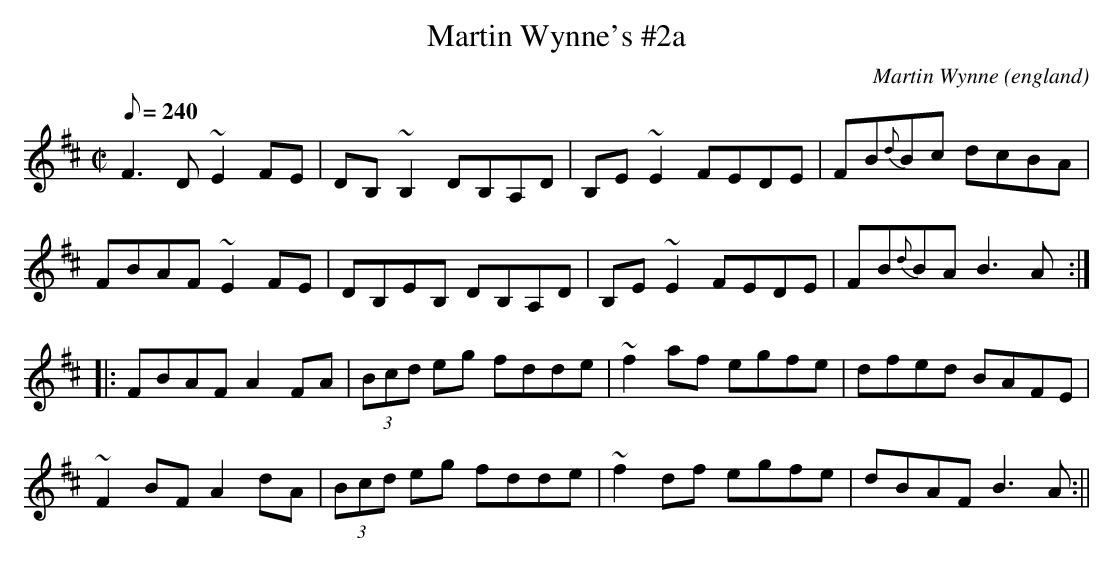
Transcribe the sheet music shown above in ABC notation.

X:1
T:Martin Wynne's #2a
O:england
M:C|
L:1/8
Q:240
C:Martin Wynne
K:D
F3 D ~E2 FE | DB,~B,2 DB,A,D | B,E~E2 FEDE | FB{d}Bc dcBA |
FBAF ~E2 FE | DB,EB, DB,A,D | B,E~E2 FEDE | FB{d}BA B3 A :||:
FBAF A2 FA | (3Bcd eg fdde | ~f2 af egfe | dfed BAFE |
~F2 BF A2 dA | (3Bcd eg fdde | ~f2 df egfe | dBAF B3 A :||
